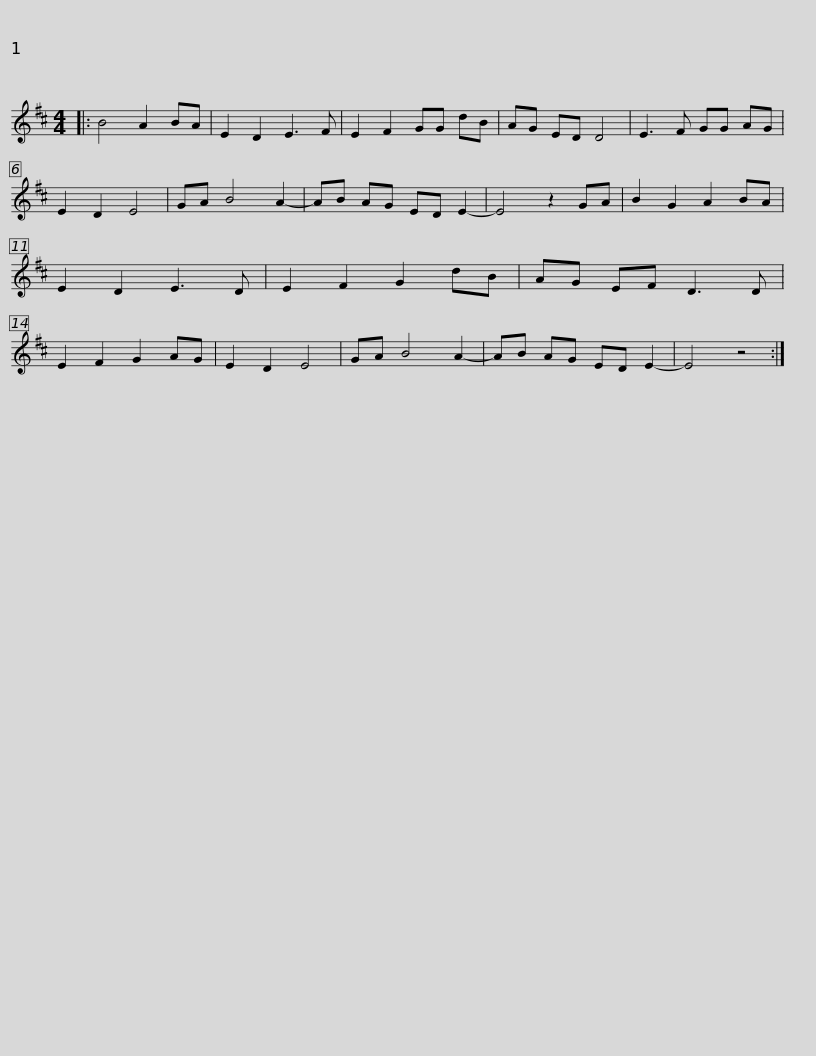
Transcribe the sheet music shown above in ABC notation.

X:1
L:1/8
M:4/4
I:linebreak $
K:D
V:1 treble
V:1
|: B4 A2 BA | E2 D2 E3 F | E2 F2 GG dB | AG ED D4 | E3 F GG AG | %5
 E2 D2 E4 | GA B4 A2- | AB AG ED E2- |$ E4 z2 GA | B2 G2 A2 BA | %10
 E2 D2 E3 D | E2 F2 G2 dB | AG EF D3 D | E2 F2 G2 AG | E2 D2 E4 | %15
 GA B4 A2- |$ AB AG ED E2- | E4 z4 :| %18
